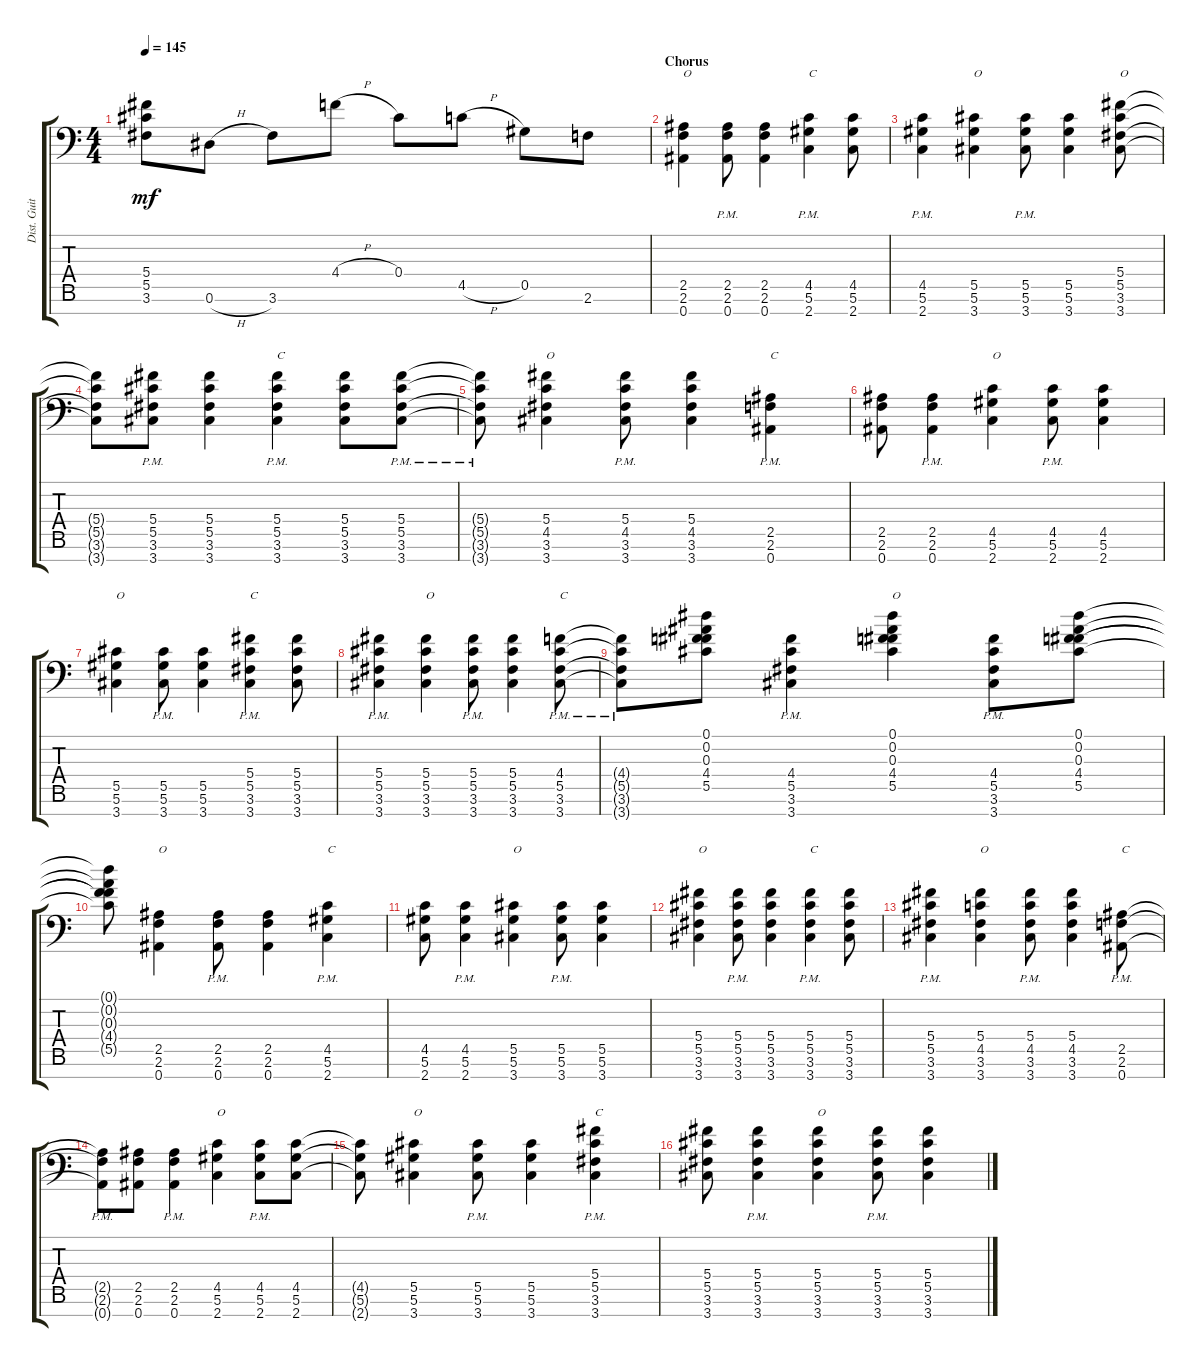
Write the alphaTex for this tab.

\track ("Dist. Guitar 1" "Dist. Guit") {instrument distortionguitar}
\staff {score tabs}
\tuning (Eb4 Bb3 Gb3 Db3 Ab2 Eb2 Bb1) {hide}
\ts (4 4)
\tempo 145
\clef f4
\ks c
(5.4{t} 5.5{t} 3.6{t}).8{dy mf} 0.6{h}.8 3.6.8 4.4{h}.8 0.4.8 4.5{h}.8 0.5.8 2.6.8 |
\section ("" "Chorus")
(2.5 2.6 0.7).4{txt "O"} (2.5{pm} 2.6{pm} 0.7{pm}).8 (2.5 2.6 0.7).4 (4.5{pm} 5.6{pm} 2.7{pm}).4{txt "C"} (4.5 5.6 2.7).8 |
(4.5{pm} 5.6{pm} 2.7{pm}).4 (5.5 5.6 3.7).4{txt "O"} (5.5{pm} 5.6{pm} 3.7{pm}).8 (5.5 5.6 3.7).4 (5.4 5.5 3.6 3.7).8{txt "O"} |
(5.4{t} 5.5{t} 3.6{t} 3.7{t}).8 (5.4{pm} 5.5{pm} 3.6{pm} 3.7{pm}).8 (5.4 5.5 3.6 3.7).4 (5.4{pm} 5.5{pm} 3.6{pm} 3.7{pm}).4{txt "C"} (5.4 5.5 3.6 3.7).8 (5.4{pm} 5.5{pm} 3.6{pm} 3.7{pm}).8 |
(5.4{pm t} 5.5{pm t} 3.6{pm t} 3.7{pm t}).8 (5.4 4.5 3.6 3.7).4{txt "O"} (5.4{pm} 4.5{pm} 3.6{pm} 3.7{pm}).8 (5.4 4.5 3.6 3.7).4 (2.5{pm} 2.6{pm} 0.7{pm}).4{txt "C"} |
(2.5 2.6 0.7).8 (2.5{pm} 2.6{pm} 0.7{pm}).4 (4.5 5.6 2.7).4{txt "O"} (4.5{pm} 5.6{pm} 2.7{pm}).8 (4.5 5.6 2.7).4 |
(5.5 5.6 3.7).4{txt "O"} (5.5{pm} 5.6{pm} 3.7{pm}).8 (5.5 5.6 3.7).4 (5.4{pm} 5.5{pm} 3.6{pm} 3.7{pm}).4{txt "C"} (5.4 5.5 3.6 3.7).8 |
(5.4{pm} 5.5{pm} 3.6{pm} 3.7{pm}).4 (5.4 5.5 3.6 3.7).4{txt "O"} (5.4{pm} 5.5{pm} 3.6{pm} 3.7{pm}).8 (5.4 5.5 3.6 3.7).4 (4.4{pm} 5.5{pm} 3.6{pm} 3.7{pm}).8{txt "C"} |
(4.4{pm t} 5.5{pm t} 3.6{pm t} 3.7{pm t}).8 (0.1 0.2 0.3 4.4 5.5).8 (4.4{pm} 5.5{pm} 3.6{pm} 3.7{pm}).4 (0.1 0.2 0.3 4.4 5.5).4{txt "O"} (4.4{pm} 5.5{pm} 3.6{pm} 3.7{pm}).8 (0.1 0.2 0.3 4.4 5.5).8 |
(0.1{t} 0.2{t} 0.3{t} 4.4{t} 5.5{t}).8 (2.5 2.6 0.7).4{txt "O"} (2.5{pm} 2.6{pm} 0.7{pm}).8 (2.5 2.6 0.7).4 (4.5{pm} 5.6{pm} 2.7{pm}).4{txt "C"} |
(4.5 5.6 2.7).8 (4.5{pm} 5.6{pm} 2.7{pm}).4 (5.5 5.6 3.7).4{txt "O"} (5.5{pm} 5.6{pm} 3.7{pm}).8 (5.5 5.6 3.7).4 |
(5.4 5.5 3.6 3.7).4{txt "O"} (5.4{pm} 5.5{pm} 3.6{pm} 3.7{pm}).8 (5.4 5.5 3.6 3.7).4 (5.4{pm} 5.5{pm} 3.6{pm} 3.7{pm}).4{txt "C"} (5.4 5.5 3.6 3.7).8 |
(5.4{pm} 5.5{pm} 3.6{pm} 3.7{pm}).4 (5.4 4.5 3.6 3.7).4{txt "O"} (5.4{pm} 4.5{pm} 3.6{pm} 3.7{pm}).8 (5.4 4.5 3.6 3.7).4 (2.5{pm} 2.6{pm} 0.7{pm}).8{txt "C"} |
(2.5{pm t} 2.6{pm t} 0.7{pm t}).8 (2.5 2.6 0.7).8 (2.5{pm} 2.6{pm} 0.7{pm}).4 (4.5 5.6 2.7).4{txt "O"} (4.5{pm} 5.6{pm} 2.7{pm}).8 (4.5 5.6 2.7).8 |
(4.5{t} 5.6{t} 2.7{t}).8 (5.5 5.6 3.7).4{txt "O"} (5.5{pm} 5.6{pm} 3.7{pm}).8 (5.5 5.6 3.7).4 (5.4{pm} 5.5{pm} 3.6{pm} 3.7{pm}).4{txt "C"} |
(5.4 5.5 3.6 3.7).8 (5.4{pm} 5.5{pm} 3.6{pm} 3.7{pm}).4 (5.4 5.5 3.6 3.7).4{txt "O"} (5.4{pm} 5.5{pm} 3.6{pm} 3.7{pm}).8 (5.4 5.5 3.6 3.7).4
